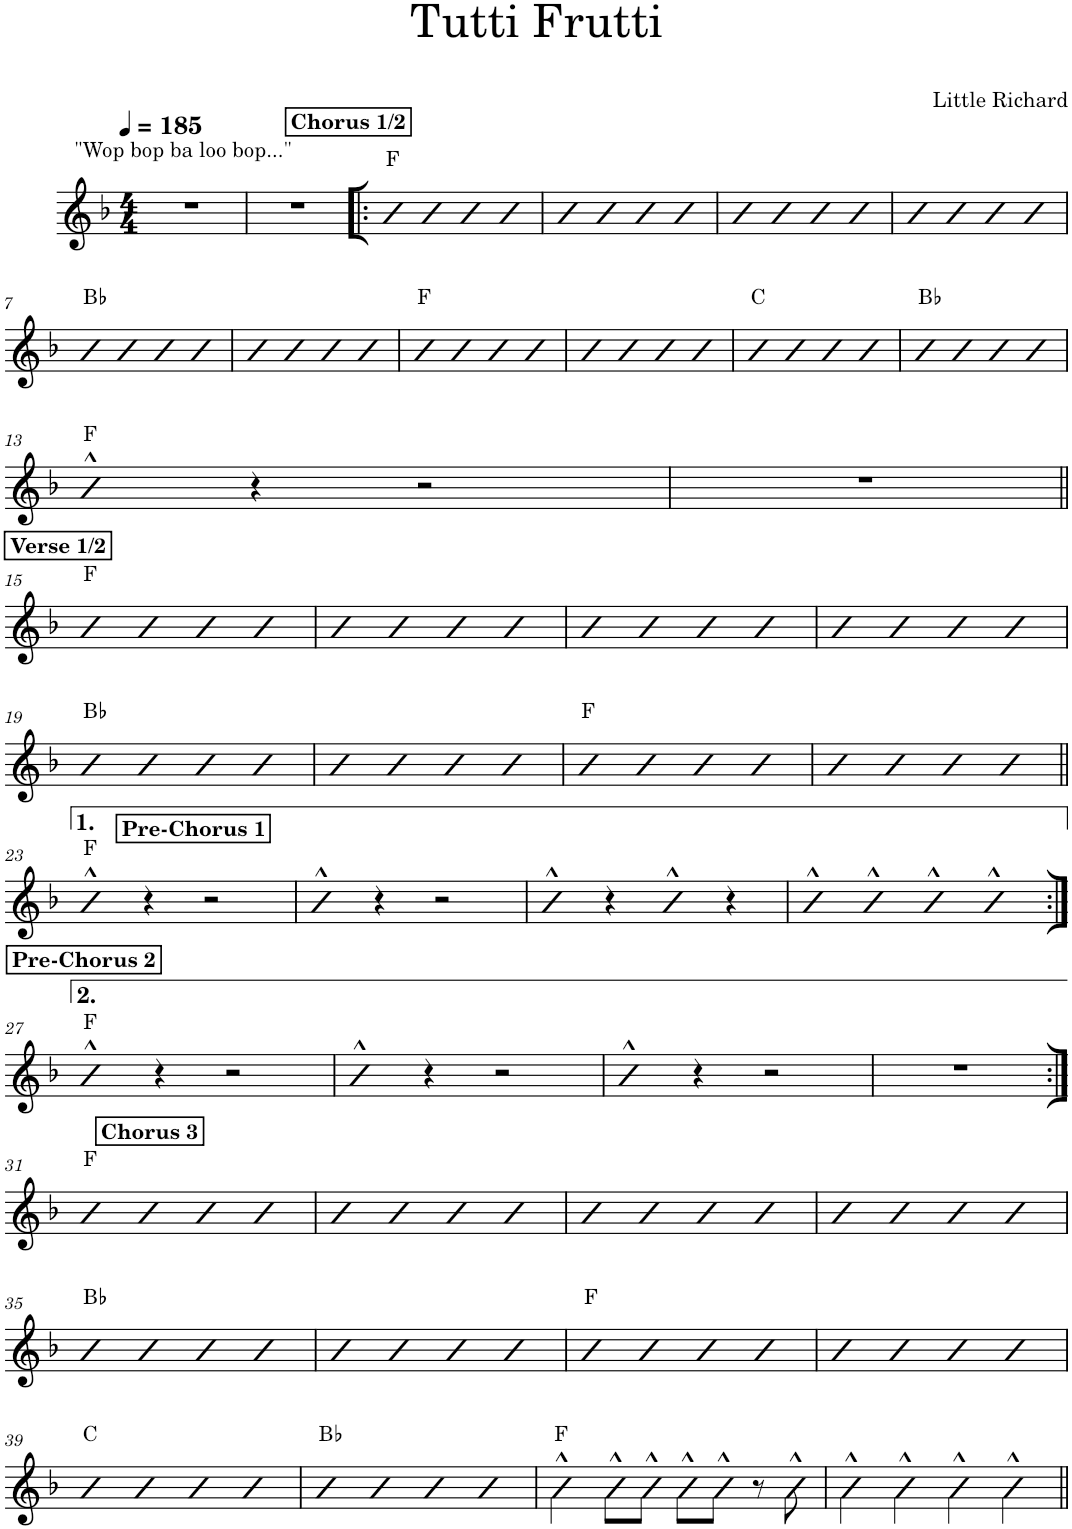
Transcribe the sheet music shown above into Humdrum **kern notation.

**kern	**harte
*part1	*part1
*staff1	*
*I"Piano	*
*I'Pno.	*
*clefG2	*
*k[b-]	*
*M4/4	*
*MM185	*
=1	=1
!LO:TX:a:t="Wop bop ba loo bop..."	!
1r	.
=2	=2
1r	.
!!LO:REH:place=s1:a:B:cj:t=Chorus 1/2
=3!|:	=3!|:
4b-	F:maj
4b-	.
4b-	.
4b-	.
=4	=4
4b-	.
4b-	.
4b-	.
4b-	.
=5	=5
4b-	.
4b-	.
4b-	.
4b-	.
=6	=6
4b-	.
4b-	.
4b-	.
4b-	.
!!LO:LB:g=z
=7	=7
4b-	Bb:maj
4b-	.
4b-	.
4b-	.
=8	=8
4b-	.
4b-	.
4b-	.
4b-	.
=9	=9
4b-	F:maj
4b-	.
4b-	.
4b-	.
=10	=10
4b-	.
4b-	.
4b-	.
4b-	.
=11	=11
4b-	C:maj
4b-	.
4b-	.
4b-	.
=12	=12
4b-	Bb:maj
4b-	.
4b-	.
4b-	.
!!LO:LB:g=z
=13	=13
4b-^^	F:maj
4r	.
2r	.
=14	=14
1r	.
!!LO:LB:g=z
!!LO:REH:place=s1:a:B:cj:t=Verse 1/2
=15||	=15||
4b-	F:maj
4b-	.
4b-	.
4b-	.
=16	=16
4b-	.
4b-	.
4b-	.
4b-	.
=17	=17
4b-	.
4b-	.
4b-	.
4b-	.
=18	=18
4b-	.
4b-	.
4b-	.
4b-	.
!!LO:LB:g=z
=19	=19
4b-	Bb:maj
4b-	.
4b-	.
4b-	.
=20	=20
4b-	.
4b-	.
4b-	.
4b-	.
=21	=21
4b-	F:maj
4b-	.
4b-	.
4b-	.
=22	=22
4b-	.
4b-	.
4b-	.
4b-	.
!!LO:LB:g=z
!!LO:REH:place=s1:a:B:cj:t=Pre-Chorus 1
=23||	=23||
4b-^^	F:maj
4r	.
2r	.
=24	=24
4b-^^	.
4r	.
2r	.
=25	=25
4b-^^	.
4r	.
4b-^^	.
4r	.
=26	=26
4b-^^	.
4b-^^	.
4b-^^	.
4b-^^	.
!!LO:LB:g=z
!!LO:REH:place=s1:a:B:cj:t=Pre-Chorus 2
=27:|!	=27:|!
4b-^^	F:maj
4r	.
2r	.
=28	=28
4b-^^	.
4r	.
2r	.
=29	=29
4b-^^	.
4r	.
2r	.
=30	=30
1r	.
!!LO:LB:g=z
!!LO:REH:place=s1:a:B:cj:t=Chorus 3
=31:|!	=31:|!
4b-	F:maj
4b-	.
4b-	.
4b-	.
=32	=32
4b-	.
4b-	.
4b-	.
4b-	.
=33	=33
4b-	.
4b-	.
4b-	.
4b-	.
=34	=34
4b-	.
4b-	.
4b-	.
4b-	.
!!LO:LB:g=z
=35	=35
4b-	Bb:maj
4b-	.
4b-	.
4b-	.
=36	=36
4b-	.
4b-	.
4b-	.
4b-	.
=37	=37
4b-	F:maj
4b-	.
4b-	.
4b-	.
=38	=38
4b-	.
4b-	.
4b-	.
4b-	.
!!LO:LB:g=z
=39	=39
4b-	C:maj
4b-	.
4b-	.
4b-	.
=40	=40
4b-	Bb:maj
4b-	.
4b-	.
4b-	.
=41	=41
4b-^^\	F:maj
8b-^^\L	.
8b-^^\J	.
8b-^^\L	.
8b-^^\J	.
8r	.
8b-^^\	.
=42	=42
4b-^^\	.
4b-^^\	.
4b-^^\	.
4b-^^\	.
=||	=||
*-	*-
